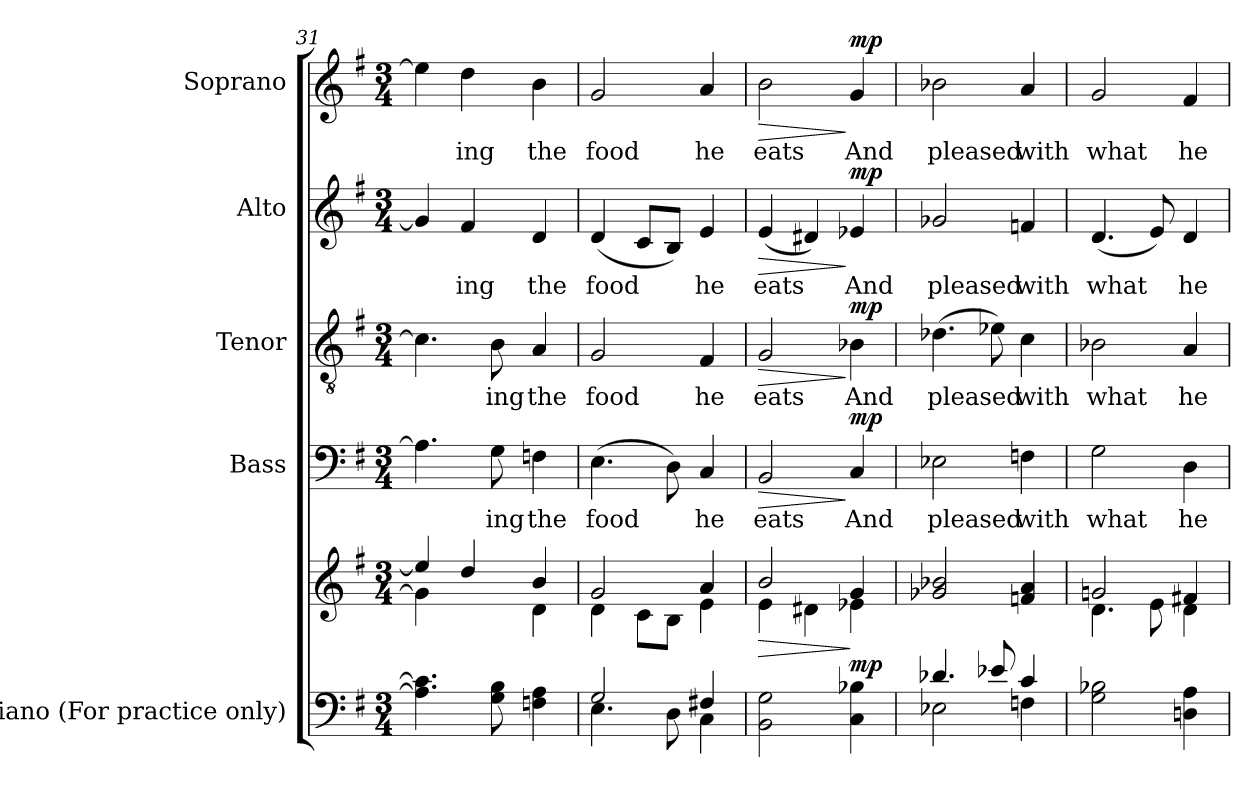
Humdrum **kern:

**kern	**kern	**dynam	**kern	**text	**dynam	**kern	**text	**dynam	**kern	**text	**dynam	**kern	**text	**dynam
*part5	*part5	*part5	*part4	*part4	*part4	*part3	*part3	*part3	*part2	*part2	*part2	*part1	*part1	*part1
*staff6	*staff5	*staff5/6	*staff4	*staff4	*staff4	*staff3	*staff3	*staff3	*staff2	*staff2	*staff2	*staff1	*staff1	*staff1
*I"Piano (For  practice  only)	*	*	*I"Bass	*	*	*I"Tenor	*	*	*I"Alto	*	*	*I"Soprano	*	*
*I'Pno.	*	*	*I'B.	*	*	*I'T.	*	*	*I'A.	*	*	*I'S.	*	*
*clefF4	*clefG2	*	*clefF4	*	*	*clefGv2	*	*	*clefG2	*	*	*clefG2	*	*
*	*	*	*	*	*	*ITrd7c12	*	*	*	*	*	*	*	*
*k[f#]	*k[f#]	*	*k[f#]	*	*	*k[f#]	*	*	*k[f#]	*	*	*k[f#]	*	*
*G:	*G:	*	*G:	*	*	*G:	*	*	*G:	*	*	*G:	*	*
*M3/4	*M3/4	*	*M3/4	*	*	*M3/4	*	*	*M3/4	*	*	*M3/4	*	*
=31	=31	=31	=31	=31	=31	=31	=31	=31	=31	=31	=31	=31	=31	=31
*	*^	*	*	*	*	*	*	*	*	*	*	*	*	*
4.Ai\] 4.ci]	4eei/]	4gi\]	.	4.Ai\]	.	.	4.Ci\]	.	.	4gi/]	.	.	4eei\]	.	.
!	!	!	!	!	!	!	!	!	!	!	!LO:LY:b:color=#000000	!	!	!	!
!	!	!	!	!	!	!	!	!	!	!	!	!	!	!LO:LY:b:color=#000000	!
.	4ddi/	4ryy	.	.	.	.	.	.	.	4f#i/	-ing	.	4ddi\	-ing	.
!	!	!	!	!	!LO:LY:b:color=#000000	!	!	!	!	!	!	!	!	!	!
!	!	!	!	!	!	!	!	!LO:LY:b:color=#000000	!	!	!	!	!	!	!
8Gi\ 8Bi	.	.	.	8Gi\	-ing	.	8BBi\	-ing	.	.	.	.	.	.	.
!	!	!	!	!	!LO:LY:b:color=#000000	!	!	!	!	!	!	!	!	!	!
!	!	!	!	!	!	!	!	!LO:LY:b:color=#000000	!	!	!	!	!	!	!
!	!	!	!	!	!	!	!	!	!	!	!LO:LY:b:color=#000000	!	!	!	!
!	!	!	!	!	!	!	!	!	!	!	!	!	!	!LO:LY:b:color=#000000	!
4Fni\ 4Ai	4bi/	4di\	.	4Fni\	the	.	4AAi/	the	.	4di/	the	.	4bi\	the	.
=32	=32	=32	=32	=32	=32	=32	=32	=32	=32	=32	=32	=32	=32	=32	=32
*^	*	*	*	*	*	*	*	*	*	*	*	*	*	*	*
!	!	!	!	!	!	!LO:LY:b:color=#000000	!	!	!	!	!	!	!	!	!	!
!	!	!	!	!	!	!	!	!	!LO:LY:b:color=#000000	!	!	!	!	!	!	!
!	!	!	!	!	!	!	!	!	!	!	!	!LO:LY:b:color=#000000	!	!	!	!
!	!	!	!	!	!	!	!	!	!	!	!	!	!	!	!LO:LY:b:color=#000000	!
2Gi/	4.Ei\	2gi/	4di\	.	(4.Ei\	food	.	2GGi/	food	.	(4di/	food	.	2gi/	food	.
.	.	.	8ci\L	.	.	.	.	.	.	.	8ci/L	.	.	.	.	.
.	8Di\	.	8Bi\J	.	8Di\)	.	.	.	.	.	8Bi/J)	.	.	.	.	.
!	!	!	!	!	!	!LO:LY:b:color=#000000	!	!	!	!	!	!	!	!	!	!
!	!	!	!	!	!	!	!	!	!LO:LY:b:color=#000000	!	!	!	!	!	!	!
!	!	!	!	!	!	!	!	!	!	!	!	!LO:LY:b:color=#000000	!	!	!	!
!	!	!	!	!	!	!	!	!	!	!	!	!	!	!	!LO:LY:b:color=#000000	!
4F#Xi/	4Ci\	4ai/	4ei\	.	4Ci/	he	.	4FF#i/	he	.	4ei/	he	.	4ai/	he	.
!!LO:LB:g=z
=33	=33	=33	=33	=33	=33	=33	=33	=33	=33	=33	=33	=33	=33	=33	=33	=33
!	!	!	!	!LO:HP:b	!	!	!	!	!	!	!	!	!	!	!	!
*v	*v	*	*	*	*	*	*	*	*	*	*	*	*	*	*	*
*^	*	*	*	*	*	*	*	*	*	*	*	*	*	*	*
!	!	!	!	!	!	!LO:LY:b:color=#000000	!LO:HP:b	!	!	!	!	!	!	!	!	!
*v	*v	*	*	*	*	*	*	*	*	*	*	*	*	*	*	*
*^	*	*	*	*	*	*	*	*	*	*	*	*	*	*	*
!	!	!	!	!	!	!	!	!	!LO:LY:b:color=#000000	!LO:HP:b	!	!	!	!	!	!
*v	*v	*	*	*	*	*	*	*	*	*	*	*	*	*	*	*
*^	*	*	*	*	*	*	*	*	*	*	*	*	*	*	*
!	!	!	!	!	!	!	!	!	!	!	!	!LO:LY:b:color=#000000	!LO:HP:b	!	!	!
*v	*v	*	*	*	*	*	*	*	*	*	*	*	*	*	*	*
*^	*	*	*	*	*	*	*	*	*	*	*	*	*	*	*
!	!	!	!	!	!	!	!	!	!	!	!	!	!	!	!LO:LY:b:color=#000000	!LO:HP:b
*v	*v	*	*	*	*	*	*	*	*	*	*	*	*	*	*	*
2BBi\ 2Gi	2bi/	4ei\	>	2BBi/	eats	>	2GGi/	eats	>	(4ei/	eats	>	2bi\	eats	>
.	.	4d#Xi\	.	.	.	.	.	.	.	4d#Xi/)	.	.	.	.	.
!	!	!	!	!	!LO:LY:b:color=#000000	!	!	!	!	!	!	!	!	!	!
!	!	!	!	!	!	!	!	!LO:LY:b:color=#000000	!	!	!	!	!	!	!
!	!	!	!	!	!	!	!	!	!	!	!LO:LY:b:color=#000000	!	!	!	!
!	!	!	!	!	!	!	!	!	!	!	!	!	!	!LO:LY:b:color=#000000	!
4Ci\ 4B-Xi	4gi/	4e-Xi\	] mp	4Ci/	And	] mp	4BB-Xi\	And	] mp	4e-Xi/	And	] mp	4gi/	And	] mp
*	*v	*v	*	*	*	*	*	*	*	*	*	*	*	*	*
=34	=34	=34	=34	=34	=34	=34	=34	=34	=34	=34	=34	=34	=34	=34
*^	*	*	*	*	*	*	*	*	*	*	*	*	*	*
*	*	*^	*	*	*	*	*	*	*	*	*	*	*	*	*
!	!	!	!	!	!	!LO:LY:b:color=#000000	!	!	!	!	!	!	!	!	!	!
*	*	*v	*v	*	*	*	*	*	*	*	*	*	*	*	*	*
*	*	*^	*	*	*	*	*	*	*	*	*	*	*	*	*
!	!	!	!	!	!	!	!	!	!LO:LY:b:color=#000000	!	!	!	!	!	!	!
*	*	*v	*v	*	*	*	*	*	*	*	*	*	*	*	*	*
*	*	*^	*	*	*	*	*	*	*	*	*	*	*	*	*
!	!	!	!	!	!	!	!	!	!	!	!	!LO:LY:b:color=#000000	!	!	!	!
*	*	*v	*v	*	*	*	*	*	*	*	*	*	*	*	*	*
*	*	*^	*	*	*	*	*	*	*	*	*	*	*	*	*
!	!	!	!	!	!	!	!	!	!	!	!	!	!	!	!LO:LY:b:color=#000000	!
*	*	*v	*v	*	*	*	*	*	*	*	*	*	*	*	*	*
4.d-Xi/	2E-Xi\	2g-Xi/ 2b-Xi	.	2E-Xi\	pleased	.	(4.D-Xi\	pleased	.	2g-Xi/	pleased	.	2b-Xi\	pleased	.
8e-Xi/	.	.	.	.	.	.	8E-Xi\)	.	.	.	.	.	.	.	.
!	!	!	!	!	!LO:LY:b:color=#000000	!	!	!	!	!	!	!	!	!	!
!	!	!	!	!	!	!	!	!LO:LY:b:color=#000000	!	!	!	!	!	!	!
!	!	!	!	!	!	!	!	!	!	!	!LO:LY:b:color=#000000	!	!	!	!
!	!	!	!	!	!	!	!	!	!	!	!	!	!	!LO:LY:b:color=#000000	!
4ci/	4Fni\	4fni/ 4ai	.	4Fni\	with	.	4Ci\	with	.	4fni/	with	.	4ai/	with	.
*v	*v	*	*	*	*	*	*	*	*	*	*	*	*	*	*
=35	=35	=35	=35	=35	=35	=35	=35	=35	=35	=35	=35	=35	=35	=35
*	*^	*	*	*	*	*	*	*	*	*	*	*	*	*
*^	*	*	*	*	*	*	*	*	*	*	*	*	*	*	*
!	!	!	!	!	!	!LO:LY:b:color=#000000	!	!	!	!	!	!	!	!	!	!
*v	*v	*	*	*	*	*	*	*	*	*	*	*	*	*	*	*
*^	*	*	*	*	*	*	*	*	*	*	*	*	*	*	*
!	!	!	!	!	!	!	!	!	!LO:LY:b:color=#000000	!	!	!	!	!	!	!
*v	*v	*	*	*	*	*	*	*	*	*	*	*	*	*	*	*
*^	*	*	*	*	*	*	*	*	*	*	*	*	*	*	*
!	!	!	!	!	!	!	!	!	!	!	!	!LO:LY:b:color=#000000	!	!	!	!
*v	*v	*	*	*	*	*	*	*	*	*	*	*	*	*	*	*
*^	*	*	*	*	*	*	*	*	*	*	*	*	*	*	*
!	!	!	!	!	!	!	!	!	!	!	!	!	!	!	!LO:LY:b:color=#000000	!
*v	*v	*	*	*	*	*	*	*	*	*	*	*	*	*	*	*
2Gi\ 2B-Xi	2gni/	4.di\	.	2Gi\	what	.	2BB-Xi\	what	.	(4.di/	what	.	2gi/	what	.
.	.	8ei\	.	.	.	.	.	.	.	8ei/)	.	.	.	.	.
!	!	!	!	!	!LO:LY:b:color=#000000	!	!	!	!	!	!	!	!	!	!
!	!	!	!	!	!	!	!	!LO:LY:b:color=#000000	!	!	!	!	!	!	!
!	!	!	!	!	!	!	!	!	!	!	!LO:LY:b:color=#000000	!	!	!	!
!	!	!	!	!	!	!	!	!	!	!	!	!	!	!LO:LY:b:color=#000000	!
4Dni\ 4Ai	4f#Xi/	4di\	.	4Di\	he	.	4AAi/	he	.	4di/	he	.	4f#i/	he	.
*	*v	*v	*	*	*	*	*	*	*	*	*	*	*	*	*
=	=	=	=	=	=	=	=	=	=	=	=	=	=	=
*-	*-	*-	*-	*-	*-	*-	*-	*-	*-	*-	*-	*-	*-	*-
